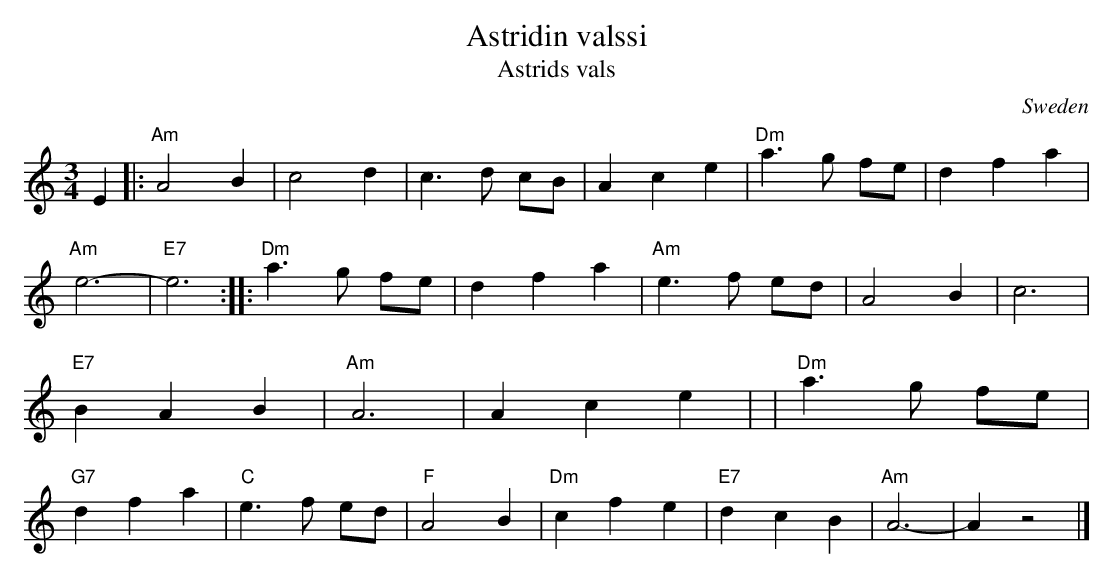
X:1
T:Astridin valssi
T:Astrids vals
M:3/4
O:Sweden
K:A minor
E2 \
|: "Am"A4 B2 | c4 d2 | c3d cB | A2 c2 e2 | \
"Dm"a3g fe | d2 f2 a2 |  "Am"e6- | "E7"e6 :| \
|: "Dm"a3g fe | d2 f2 a2 | "Am"e3f ed | A4 B2 | \
c6 | "E7"B2 A2 B2 | "Am"A6 | A2 c2 e2 | \
| "Dm"a3g fe | "G7"d2 f2 a2 | "C"e3f ed | "F"A4 B2 | \
"Dm"c2 f2 e2 | "E7"d2 c2 B2 | "Am"A6- | A2 z4 |]
